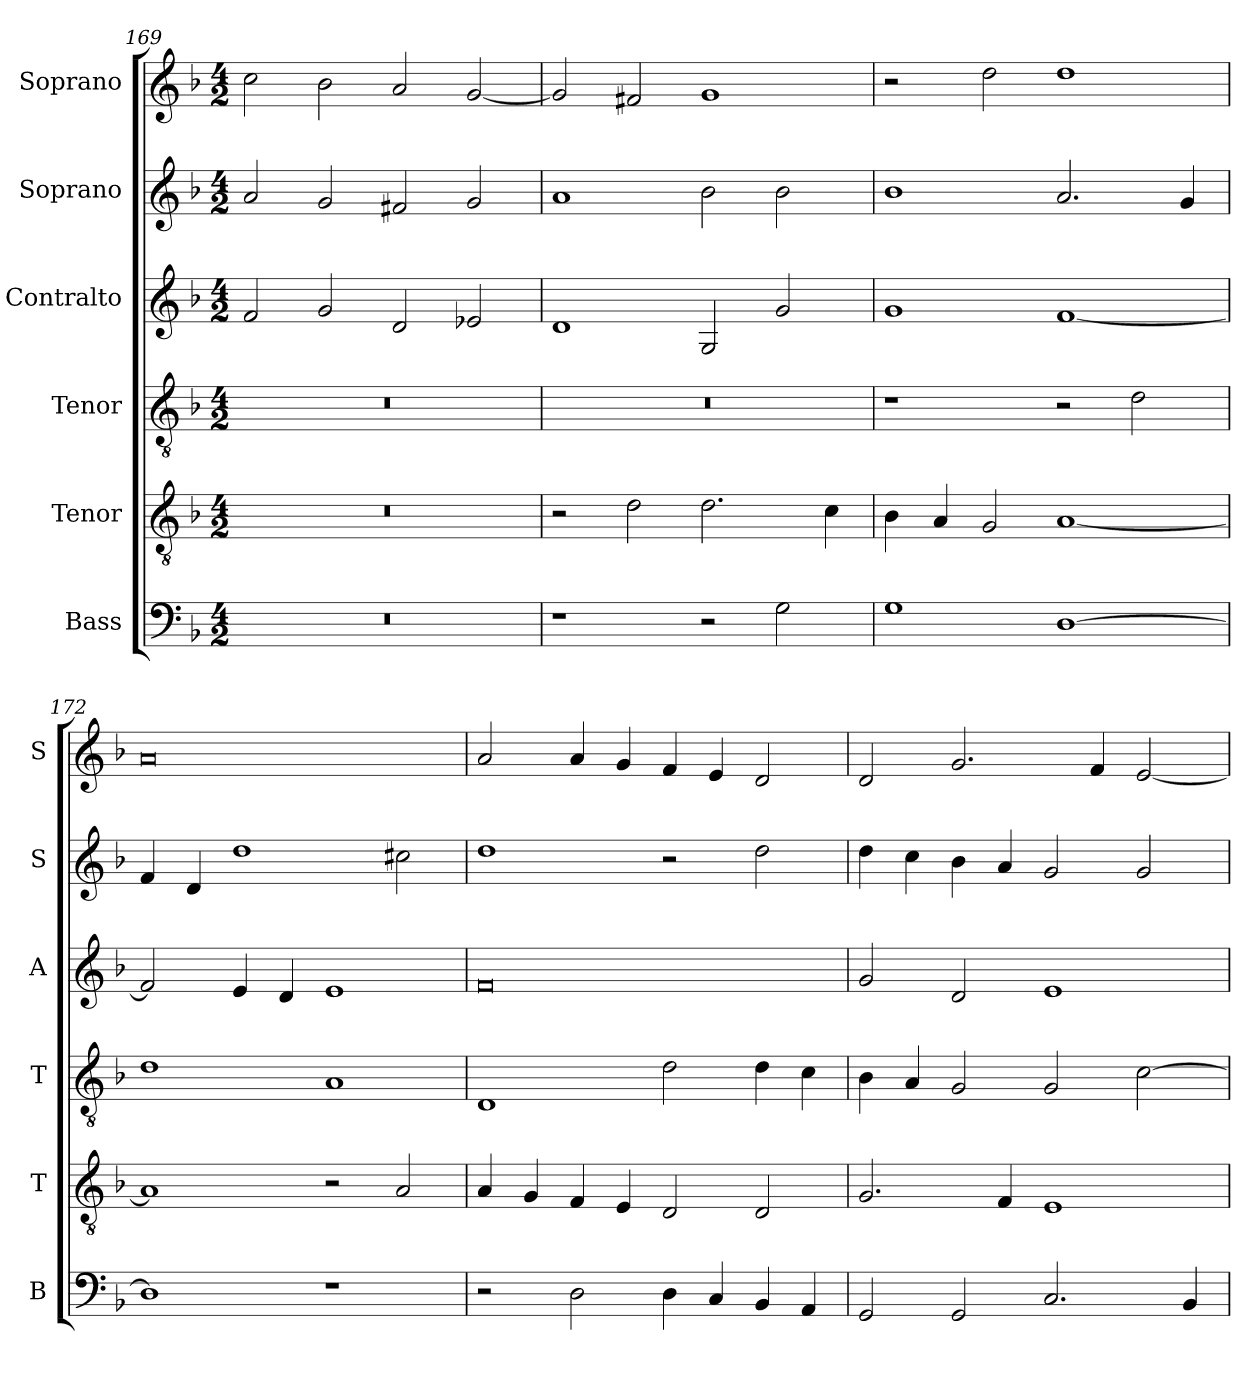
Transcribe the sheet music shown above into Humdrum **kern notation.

**kern	**kern	**kern	**kern	**kern	**kern
*part6	*part5	*part4	*part3	*part2	*part1
*staff6	*staff5	*staff4	*staff3	*staff2	*staff1
*I"Bass	*I"Tenor	*I"Tenor	*I"Contralto	*I"Soprano	*I"Soprano
*I'B	*I'T	*I'T	*I'A	*I'S	*I'S
*clefF4	*clefGv2	*clefGv2	*clefG2	*clefG2	*clefG2
*k[b-]	*k[b-]	*k[b-]	*k[b-]	*k[b-]	*k[b-]
*G:dor	*G:dor	*G:dor	*G:dor	*G:dor	*G:dor
*M4/2	*M4/2	*M4/2	*M4/2	*M4/2	*M4/2
=169	=169	=169	=169	=169	=169
0r	0r	0r	2f	2a	2cc
.	.	.	2g	2g	2b-
.	.	.	2d	2f#X	2a
.	.	.	2e-X	2g	[2g
=170	=170	=170	=170	=170	=170
1r	2r	0r	1d	1a	2g]
.	2d	.	.	.	2f#X
2r	2.d	.	2G	2b-	1g
2G	.	.	2g	2b-	.
.	4c	.	.	.	.
=171	=171	=171	=171	=171	=171
1G	4B-	1r	1g	1b-	2r
.	4A	.	.	.	.
.	2G	.	.	.	2dd
[1D	[1A	2r	[1f	2.a	1dd
.	.	2d	.	.	.
.	.	.	.	4g	.
=172	=172	=172	=172	=172	=172
1D]	1A]	1d	2f]	4f	0a
.	.	.	.	4d	.
.	.	.	4e	1dd	.
.	.	.	4d	.	.
1r	2r	1A	1e	.	.
.	2A	.	.	2cc#X	.
=173	=173	=173	=173	=173	=173
2r	4A	1D	0f	1dd	2a
.	4G	.	.	.	.
2D	4F	.	.	.	4a
.	4E	.	.	.	4g
4D	2D	2d	.	2r	4f
4C	.	.	.	.	4e
4BB-	2D	4d	.	2dd	2d
4AA	.	4c	.	.	.
=174	=174	=174	=174	=174	=174
2GG	2.G	4B-	2g	4dd	2d
.	.	4A	.	4cc	.
2GG	.	2G	2d	4b-	2.g
.	4F	.	.	4a	.
2.C	1E	2G	1e	2g	.
.	.	.	.	.	4f
.	.	[2c	.	2g	[2e
4BB-	.	.	.	.	.
=	=	=	=	=	=
*-	*-	*-	*-	*-	*-
